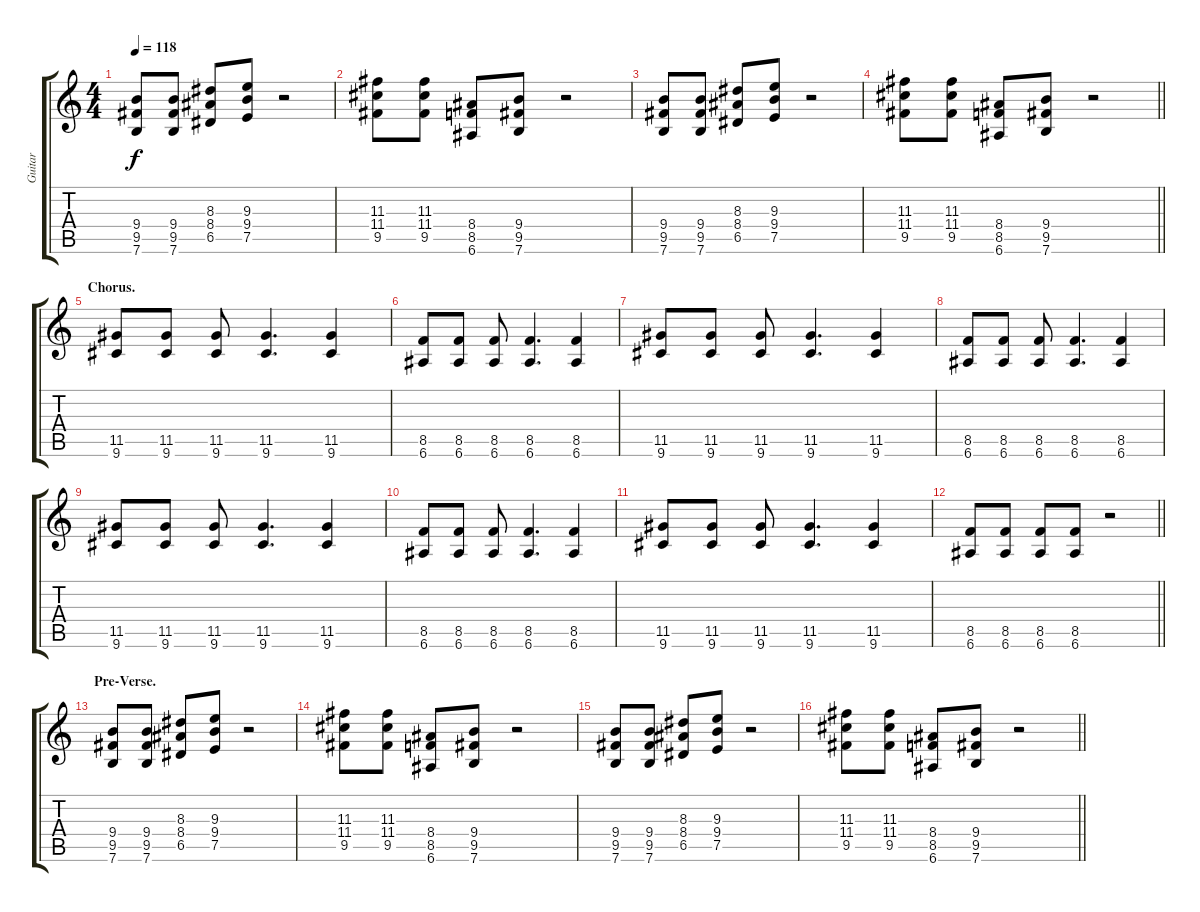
\track ("Guitar" "Guitar") {instrument overdrivenguitar}
\staff {score tabs}
\tuning (E4 B3 G3 D3 A2 E2) {hide}
\ts (4 4)
\tempo 118
\clef g2
\ks c
(9.4 9.5 7.6).8{dy f} (9.4 9.5 7.6).8 (8.3 8.4 6.5).8 (9.3 9.4 7.5).8 r.2 |
(11.3 11.4 9.5).8 (11.3 11.4 9.5).8 (8.4 8.5 6.6).8 (9.4 9.5 7.6).8 r.2 |
(9.4 9.5 7.6).8 (9.4 9.5 7.6).8 (8.3 8.4 6.5).8 (9.3 9.4 7.5).8 r.2 |
\barLineRight lightlight
(11.3 11.4 9.5).8 (11.3 11.4 9.5).8 (8.4 8.5 6.6).8 (9.4 9.5 7.6).8 r.2 |
\section ("" "Chorus.")
(11.5 9.6).8 (11.5 9.6).8 (11.5 9.6).8 (11.5 9.6).4{d} (11.5 9.6).4 |
(8.5 6.6).8 (8.5 6.6).8 (8.5 6.6).8 (8.5 6.6).4{d} (8.5 6.6).4 |
(11.5 9.6).8 (11.5 9.6).8 (11.5 9.6).8 (11.5 9.6).4{d} (11.5 9.6).4 |
(8.5 6.6).8 (8.5 6.6).8 (8.5 6.6).8 (8.5 6.6).4{d} (8.5 6.6).4 |
(11.5 9.6).8 (11.5 9.6).8 (11.5 9.6).8 (11.5 9.6).4{d} (11.5 9.6).4 |
(8.5 6.6).8 (8.5 6.6).8 (8.5 6.6).8 (8.5 6.6).4{d} (8.5 6.6).4 |
(11.5 9.6).8 (11.5 9.6).8 (11.5 9.6).8 (11.5 9.6).4{d} (11.5 9.6).4 |
\barLineRight lightlight
(8.5 6.6).8 (8.5 6.6).8 (8.5 6.6).8 (8.5 6.6).8 r.2 |
\section ("" "Pre-Verse.")
(9.4 9.5 7.6).8 (9.4 9.5 7.6).8 (8.3 8.4 6.5).8 (9.3 9.4 7.5).8 r.2 |
(11.3 11.4 9.5).8 (11.3 11.4 9.5).8 (8.4 8.5 6.6).8 (9.4 9.5 7.6).8 r.2 |
(9.4 9.5 7.6).8 (9.4 9.5 7.6).8 (8.3 8.4 6.5).8 (9.3 9.4 7.5).8 r.2 |
\barLineRight lightlight
(11.3 11.4 9.5).8 (11.3 11.4 9.5).8 (8.4 8.5 6.6).8 (9.4 9.5 7.6).8 r.2
